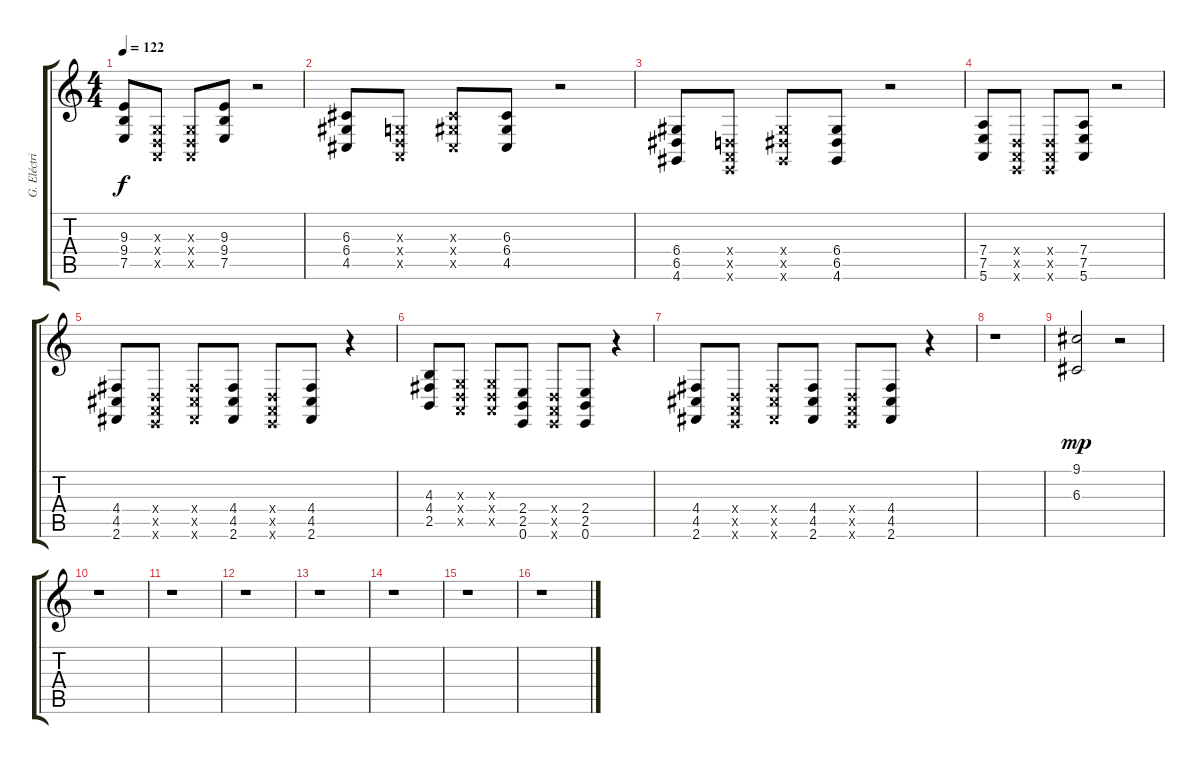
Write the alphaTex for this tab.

\track ("G. Eléctrica" "G. Eléctri") {instrument pad8sweep}
\staff {score tabs}
\tuning (E4 B3 G3 D3 A2 E2) {hide}
\ts (4 4)
\tempo 122
\clef g2
\ks c
(9.3 9.4 7.5).8{dy f} (0.3{x} 0.4{x} 0.5{x}).8 (0.3{x} 0.4{x} 0.5{x}).8 (9.3 9.4 7.5).8 r.2 |
(6.3 6.4 4.5).8 (0.3{x} 0.4{x} 0.5{x}).8 (6.3{x} 6.4{x} 4.5{x}).8 (6.3 6.4 4.5).8 r.2 |
(6.4 6.5 4.6).8 (0.4{x} 0.5{x} 0.6{x}).8 (6.4{x} 6.5{x} 4.6{x}).8 (6.4 6.5 4.6).8 r.2 |
(7.4 7.5 5.6).8 (0.4{x} 0.5{x} 0.6{x}).8 (0.4{x} 0.5{x} 0.6{x}).8 (7.4 7.5 5.6).8 r.2 |
(4.4 4.5 2.6).8 (0.4{x} 0.5{x} 0.6{x}).8 (4.4{x} 4.5{x} 2.6{x}).8 (4.4 4.5 2.6).8 (0.4{x} 0.5{x} 0.6{x}).8 (4.4 4.5 2.6).8 r.4 |
(4.3 4.4 2.5).8 (0.3{x} 0.4{x} 0.5{x}).8 (0.3{x} 0.4{x} 0.5{x}).8 (2.4 2.5 0.6).8 (0.4{x} 0.5{x} 0.6{x}).8 (2.4 2.5 0.6).8 r.4 |
(4.4 4.5 2.6).8 (0.4{x} 0.5{x} 0.6{x}).8 (4.4{x} 4.5{x} 2.6{x}).8 (4.4 4.5 2.6).8 (0.4{x} 0.5{x} 0.6{x}).8 (4.4 4.5 2.6).8 r.4 |
r.1 |
(9.1 6.3).2{dy mp volume 11 instrument pad8sweep} r.2 |
r.1 |
r.1 |
r.1 |
r.1 |
r.1 |
r.1 |
r.1
